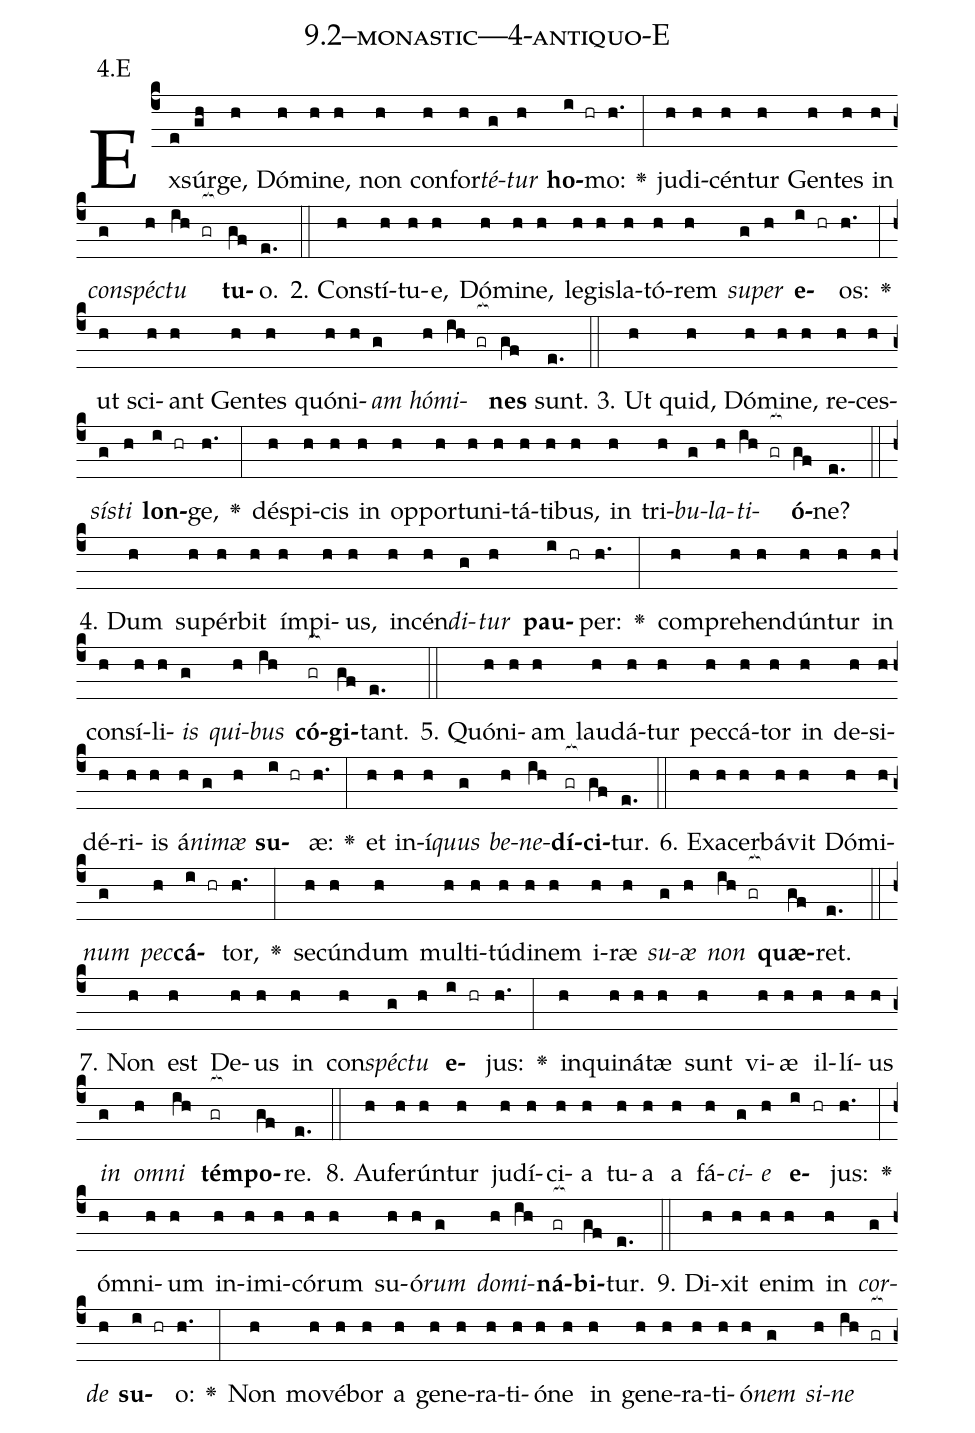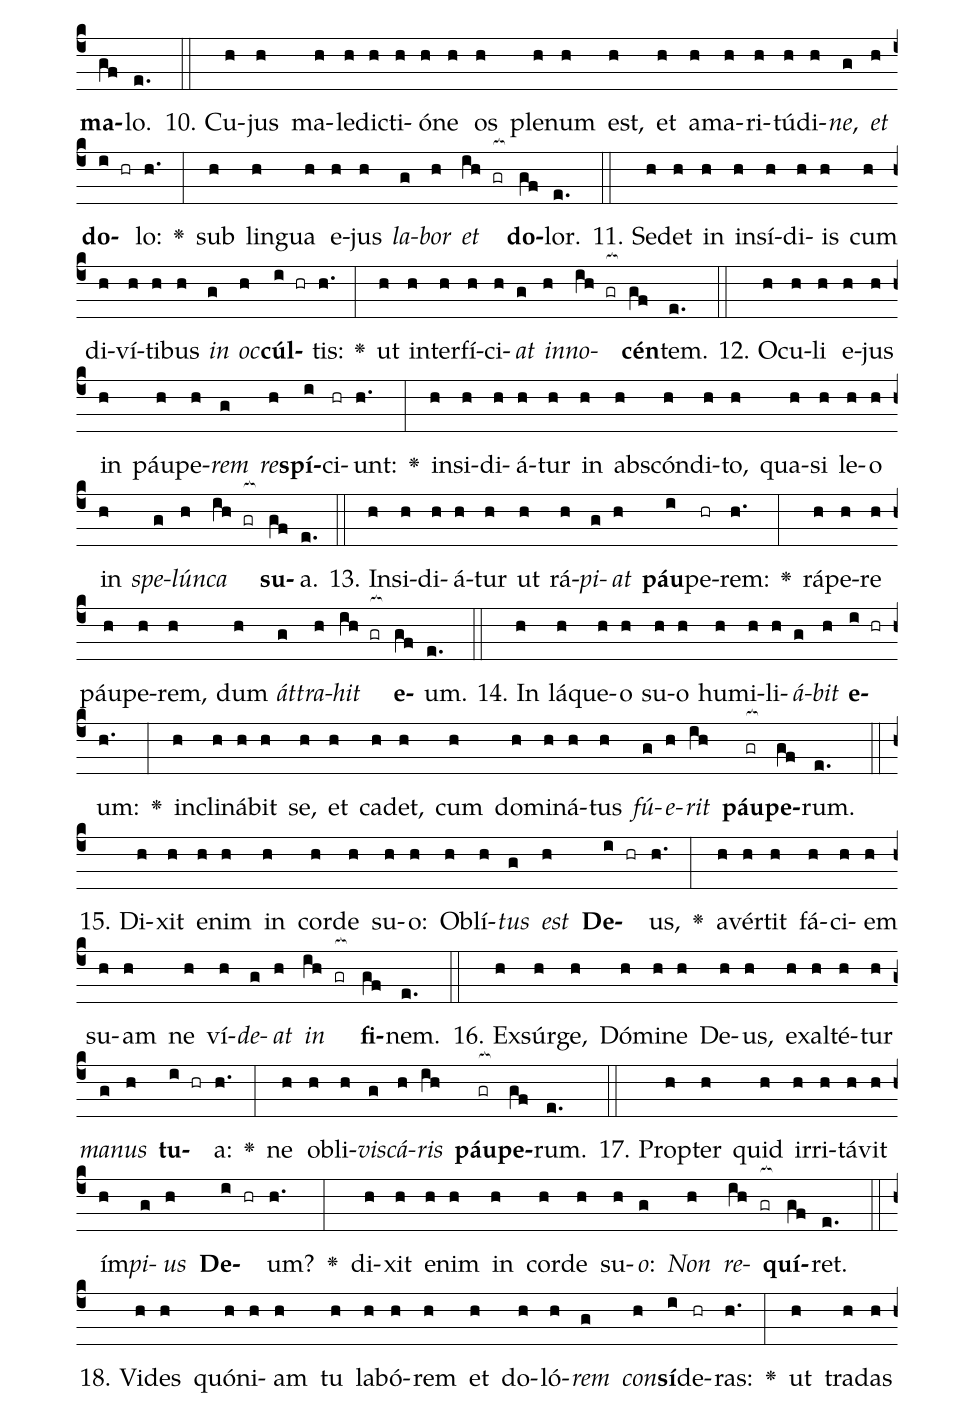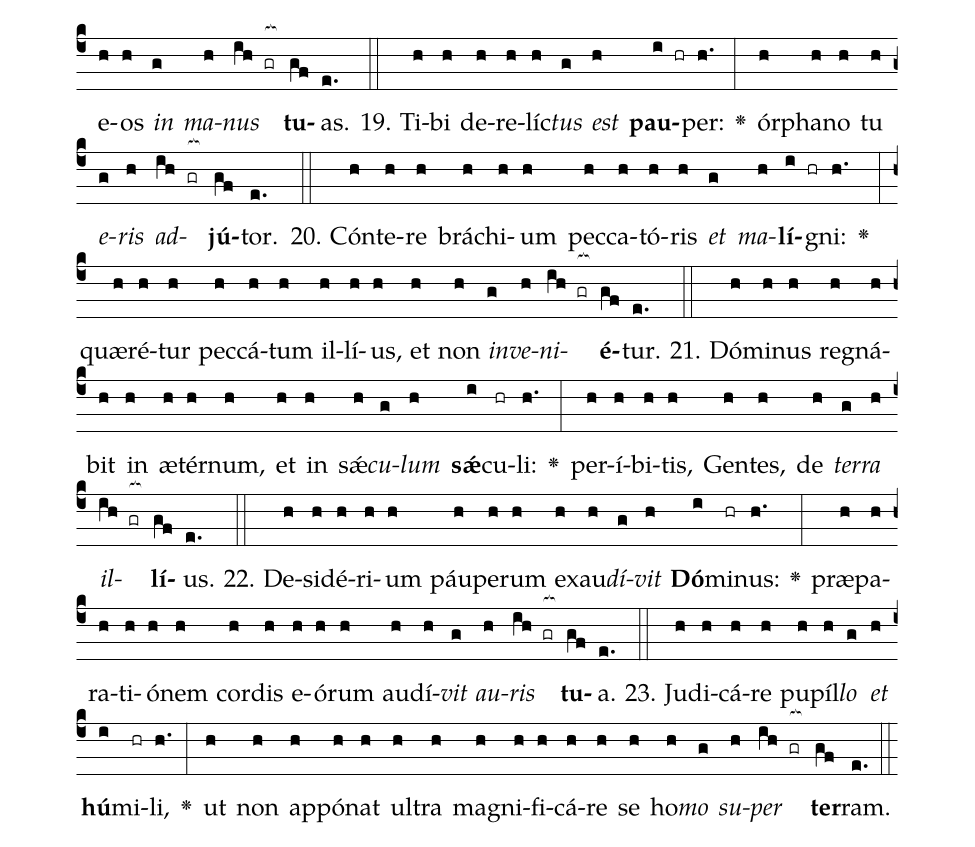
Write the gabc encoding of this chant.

name: 9.2--monastic---4-antiquo-E;
annotation: 4.E;
%%
(c4)Ex(e)súr(gh)ge,(h) Dó(h)mi(h)ne,(h) non(h) con(h)for(h)<i>té</i>(g)<i>tur</i>(h) <b>ho</b>(i hr)mo:(h.) <v>\greheightstar</v>(:) ju(h)di(h)cén(h)tur(h) Gen(h)tes(h) in(h) <i>con</i>(g)<i>spéc</i>(h)<i>tu</i>(ih gr[ocb:1{]) <b>tu</b>(gf[ocb:0}])o.(e.) (::)
2. Con(h)stí(h)tu(h)e,(h) Dó(h)mi(h)ne,(h) le(h)gis(h)la(h)tó(h)rem(h) <i>su</i>(g)<i>per</i>(h) <b>e</b>(i hr)os:(h.) <v>\greheightstar</v>(:) ut(h) sci(h)ant(h) Gen(h)tes(h) quón(h)i(h)<i>am</i>(g) <i>hó</i>(h)<i>mi</i>(ih gr[ocb:1{])<b>nes</b>(gf[ocb:0}]) sunt.(e.) (::)
3. Ut(h) quid,(h) Dó(h)mi(h)ne,(h) re(h)ces(h)<i>sís</i>(g)<i>ti</i>(h) <b>lon</b>(i hr)ge,(h.) <v>\greheightstar</v>(:) dé(h)spi(h)cis(h) in(h) op(h)por(h)tu(h)ni(h)tá(h)ti(h)bus,(h) in(h) tri(h)<i>bu</i>(g)<i>la</i>(h)<i>ti</i>(ih gr[ocb:1{])<b>ó</b>(gf[ocb:0}])ne?(e.) (::)
4. Dum(h) su(h)pér(h)bit(h) ím(h)pi(h)us,(h) in(h)cén(h)<i>di</i>(g)<i>tur</i>(h) <b>pau</b>(i hr)per:(h.) <v>\greheightstar</v>(:) com(h)pre(h)hen(h)dún(h)tur(h) in(h) con(h)sí(h)li(h)<i>is</i>(g) <i>qui</i>(h)<i>bus</i>(ih) <b>có</b>(gr[ocb:1{])<b>gi</b>(gf[ocb:0}])tant.(e.) (::)
5. Quón(h)i(h)am(h) lau(h)dá(h)tur(h) pec(h)cá(h)tor(h) in(h) de(h)si(h)dé(h)ri(h)is(h) á(h)<i>ni</i>(g)<i>mæ</i>(h) <b>su</b>(i hr)æ:(h.) <v>\greheightstar</v>(:) et(h) in(h)í(h)<i>quus</i>(g) <i>be</i>(h)<i>ne</i>(ih)<b>dí</b>(gr[ocb:1{])<b>ci</b>(gf[ocb:0}])tur.(e.) (::)
6. Ex(h)a(h)cer(h)bá(h)vit(h) Dó(h)mi(h)<i>num</i>(g) <i>pec</i>(h)<b>cá</b>(i hr)tor,(h.) <v>\greheightstar</v>(:) se(h)cún(h)dum(h) mul(h)ti(h)tú(h)di(h)nem(h) i(h)ræ(h) <i>su</i>(g)<i>æ</i>(h) <i>non</i>(ih gr[ocb:1{]) <b>quæ</b>(gf[ocb:0}])ret.(e.) (::)
7. Non(h) est(h) De(h)us(h) in(h) con(h)<i>spéc</i>(g)<i>tu</i>(h) <b>e</b>(i hr)jus:(h.) <v>\greheightstar</v>(:) in(h)qui(h)ná(h)tæ(h) sunt(h) vi(h)æ(h) il(h)lí(h)us(h) <i>in</i>(g) <i>om</i>(h)<i>ni</i>(ih) <b>tém</b>(gr[ocb:1{])<b>po</b>(gf[ocb:0}])re.(e.) (::)
8. Au(h)fe(h)rún(h)tur(h) ju(h)dí(h)ci(h)a(h) tu(h)a(h) a(h) fá(h)<i>ci</i>(g)<i>e</i>(h) <b>e</b>(i hr)jus:(h.) <v>\greheightstar</v>(:) óm(h)ni(h)um(h) in(h)i(h)mi(h)có(h)rum(h) su(h)ó(h)<i>rum</i>(g) <i>do</i>(h)<i>mi</i>(ih)<b>ná</b>(gr[ocb:1{])<b>bi</b>(gf[ocb:0}])tur.(e.) (::)
9. Di(h)xit(h) e(h)nim(h) in(h) <i>cor</i>(g)<i>de</i>(h) <b>su</b>(i hr)o:(h.) <v>\greheightstar</v>(:) Non(h) mo(h)vé(h)bor(h) a(h) ge(h)ne(h)ra(h)ti(h)ó(h)ne(h) in(h) ge(h)ne(h)ra(h)ti(h)ó(h)<i>nem</i>(g) <i>si</i>(h)<i>ne</i>(ih gr[ocb:1{]) <b>ma</b>(gf[ocb:0}])lo.(e.) (::)
10. Cu(h)jus(h) ma(h)le(h)dic(h)ti(h)ó(h)ne(h) os(h) ple(h)num(h) est,(h) et(h) a(h)ma(h)ri(h)tú(h)di(h)<i>ne</i>,(g) <i>et</i>(h) <b>do</b>(i hr)lo:(h.) <v>\greheightstar</v>(:) sub(h) lin(h)gua(h) e(h)jus(h) <i>la</i>(g)<i>bor</i>(h) <i>et</i>(ih gr[ocb:1{]) <b>do</b>(gf[ocb:0}])lor.(e.) (::)
11. Se(h)det(h) in(h) in(h)sí(h)di(h)is(h) cum(h) di(h)ví(h)ti(h)bus(h) <i>in</i>(g) <i>oc</i>(h)<b>cúl</b>(i hr)tis:(h.) <v>\greheightstar</v>(:) ut(h) in(h)ter(h)fí(h)ci(h)<i>at</i>(g) <i>in</i>(h)<i>no</i>(ih gr[ocb:1{])<b>cén</b>(gf[ocb:0}])tem.(e.) (::)
12. O(h)cu(h)li(h) e(h)jus(h) in(h) páu(h)pe(h)<i>rem</i>(g) <i>re</i>(h)<b>spí</b>(i)ci(hr)unt:(h.) <v>\greheightstar</v>(:) in(h)si(h)di(h)á(h)tur(h) in(h) abs(h)cón(h)di(h)to,(h) qua(h)si(h) le(h)o(h) in(h) <i>spe</i>(g)<i>lún</i>(h)<i>ca</i>(ih gr[ocb:1{]) <b>su</b>(gf[ocb:0}])a.(e.) (::)
13. In(h)si(h)di(h)á(h)tur(h) ut(h) rá(h)<i>pi</i>(g)<i>at</i>(h) <b>páu</b>(i)pe(hr)rem:(h.) <v>\greheightstar</v>(:) rá(h)pe(h)re(h) páu(h)pe(h)rem,(h) dum(h) <i>át</i>(g)<i>tra</i>(h)<i>hit</i>(ih gr[ocb:1{]) <b>e</b>(gf[ocb:0}])um.(e.) (::)
14. In(h) lá(h)que(h)o(h) su(h)o(h) hu(h)mi(h)li(h)<i>á</i>(g)<i>bit</i>(h) <b>e</b>(i hr)um:(h.) <v>\greheightstar</v>(:) in(h)cli(h)ná(h)bit(h) se,(h) et(h) ca(h)det,(h) cum(h) do(h)mi(h)ná(h)tus(h) <i>fú</i>(g)<i>e</i>(h)<i>rit</i>(ih) <b>páu</b>(gr[ocb:1{])<b>pe</b>(gf[ocb:0}])rum.(e.) (::)
15. Di(h)xit(h) e(h)nim(h) in(h) cor(h)de(h) su(h)o:(h) Ob(h)lí(h)<i>tus</i>(g) <i>est</i>(h) <b>De</b>(i hr)us,(h.) <v>\greheightstar</v>(:) a(h)vér(h)tit(h) fá(h)ci(h)em(h) su(h)am(h) ne(h) ví(h)<i>de</i>(g)<i>at</i>(h) <i>in</i>(ih gr[ocb:1{]) <b>fi</b>(gf[ocb:0}])nem.(e.) (::)
16. Ex(h)súr(h)ge,(h) Dó(h)mi(h)ne(h) De(h)us,(h) ex(h)al(h)té(h)tur(h) <i>ma</i>(g)<i>nus</i>(h) <b>tu</b>(i hr)a:(h.) <v>\greheightstar</v>(:) ne(h) ob(h)li(h)<i>vis</i>(g)<i>cá</i>(h)<i>ris</i>(ih) <b>páu</b>(gr[ocb:1{])<b>pe</b>(gf[ocb:0}])rum.(e.) (::)
17. Prop(h)ter(h) quid(h) ir(h)ri(h)tá(h)vit(h) ím(h)<i>pi</i>(g)<i>us</i>(h) <b>De</b>(i hr)um?(h.) <v>\greheightstar</v>(:) di(h)xit(h) e(h)nim(h) in(h) cor(h)de(h) su(h)<i>o</i>:(g) <i>Non</i>(h) <i>re</i>(ih gr[ocb:1{])<b>quí</b>(gf[ocb:0}])ret.(e.) (::)
18. Vi(h)des(h) quón(h)i(h)am(h) tu(h) la(h)bó(h)rem(h) et(h) do(h)ló(h)<i>rem</i>(g) <i>con</i>(h)<b>sí</b>(i)de(hr)ras:(h.) <v>\greheightstar</v>(:) ut(h) tra(h)das(h) e(h)os(h) <i>in</i>(g) <i>ma</i>(h)<i>nus</i>(ih gr[ocb:1{]) <b>tu</b>(gf[ocb:0}])as.(e.) (::)
19. Ti(h)bi(h) de(h)re(h)líc(h)<i>tus</i>(g) <i>est</i>(h) <b>pau</b>(i hr)per:(h.) <v>\greheightstar</v>(:) ór(h)pha(h)no(h) tu(h) <i>e</i>(g)<i>ris</i>(h) <i>ad</i>(ih gr[ocb:1{])<b>jú</b>(gf[ocb:0}])tor.(e.) (::)
20. Cón(h)te(h)re(h) brá(h)chi(h)um(h) pec(h)ca(h)tó(h)ris(h) <i>et</i>(g) <i>ma</i>(h)<b>lí</b>(i hr)gni:(h.) <v>\greheightstar</v>(:) quæ(h)ré(h)tur(h) pec(h)cá(h)tum(h) il(h)lí(h)us,(h) et(h) non(h) <i>in</i>(g)<i>ve</i>(h)<i>ni</i>(ih gr[ocb:1{])<b>é</b>(gf[ocb:0}])tur.(e.) (::)
21. Dó(h)mi(h)nus(h) re(h)gná(h)bit(h) in(h) æ(h)tér(h)num,(h) et(h) in(h) sǽ(h)<i>cu</i>(g)<i>lum</i>(h) <b>sǽ</b>(i)cu(hr)li:(h.) <v>\greheightstar</v>(:) per(h)í(h)bi(h)tis,(h) Gen(h)tes,(h) de(h) <i>ter</i>(g)<i>ra</i>(h) <i>il</i>(ih gr[ocb:1{])<b>lí</b>(gf[ocb:0}])us.(e.) (::)
22. De(h)si(h)dé(h)ri(h)um(h) páu(h)pe(h)rum(h) ex(h)au(h)<i>dí</i>(g)<i>vit</i>(h) <b>Dó</b>(i)mi(hr)nus:(h.) <v>\greheightstar</v>(:) præ(h)pa(h)ra(h)ti(h)ó(h)nem(h) cor(h)dis(h) e(h)ó(h)rum(h) au(h)dí(h)<i>vit</i>(g) <i>au</i>(h)<i>ris</i>(ih gr[ocb:1{]) <b>tu</b>(gf[ocb:0}])a.(e.) (::)
23. Ju(h)di(h)cá(h)re(h) pu(h)píl(h)<i>lo</i>(g) <i>et</i>(h) <b>hú</b>(i)mi(hr)li,(h.) <v>\greheightstar</v>(:) ut(h) non(h) ap(h)pó(h)nat(h) ul(h)tra(h) ma(h)gni(h)fi(h)cá(h)re(h) se(h) ho(h)<i>mo</i>(g) <i>su</i>(h)<i>per</i>(ih gr[ocb:1{]) <b>ter</b>(gf[ocb:0}])ram.(e.) (::)
